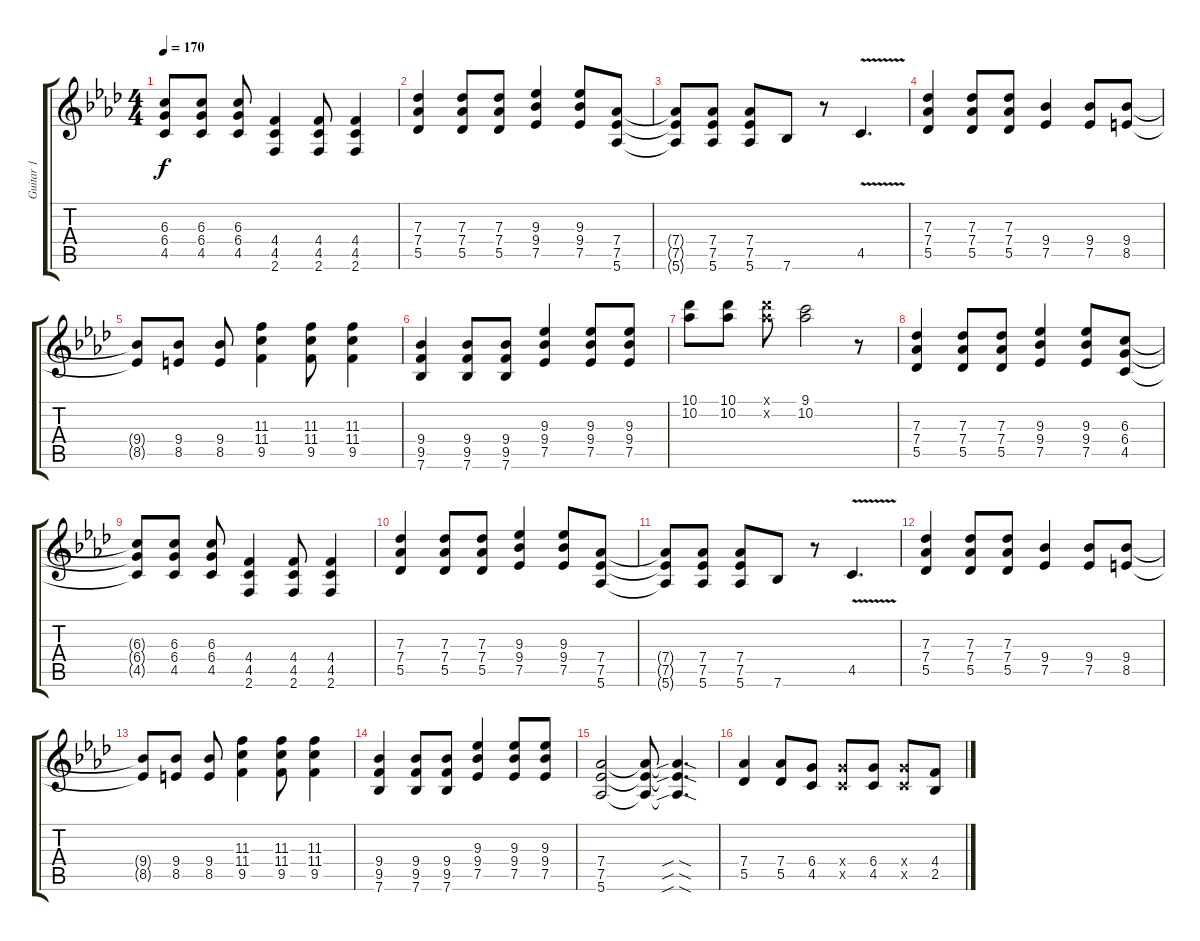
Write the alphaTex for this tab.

\track ("Guitar 1" "Guitar 1") {instrument overdrivenguitar}
\staff {score tabs}
\tuning (Eb4 Bb3 Gb3 Db3 Ab2 Eb2) {hide}
\ts (4 4)
\tempo 170
\clef g2
\ks ab
(6.3{t} 6.4{t} 4.5{t}).8{dy f} (6.3 6.4 4.5).8 (6.3 6.4 4.5).8 (4.4 4.5 2.6).4 (4.4 4.5 2.6).8 (4.4 4.5 2.6).4 |
(7.3 7.4 5.5).4 (7.3 7.4 5.5).8 (7.3 7.4 5.5).8 (9.3 9.4 7.5).4 (9.3 9.4 7.5).8 (7.4 7.5 5.6).8 |
(7.4{t} 7.5{t} 5.6{t}).8 (7.4 7.5 5.6).8 (7.4 7.5 5.6).8 7.6.8 r.8 4.5{v}.4{d} |
(7.3 7.4 5.5).4 (7.3 7.4 5.5).8 (7.3 7.4 5.5).8 (9.4 7.5).4 (9.4 7.5).8 (9.4 8.5).8 |
(9.4{t} 8.5{t}).8 (9.4 8.5).8 (9.4 8.5).8 (11.3 11.4 9.5).4 (11.3 11.4 9.5).8 (11.3 11.4 9.5).4 |
(9.4 9.5 7.6).4 (9.4 9.5 7.6).8 (9.4 9.5 7.6).8 (9.3 9.4 7.5).4 (9.3 9.4 7.5).8 (9.3 9.4 7.5).8 |
(10.1 10.2).8 (10.1 10.2).8 (10.1{x} 10.2{x}).8 (9.1 10.2).2 r.8 |
(7.3 7.4 5.5).4 (7.3 7.4 5.5).8 (7.3 7.4 5.5).8 (9.3 9.4 7.5).4 (9.3 9.4 7.5).8 (6.3 6.4 4.5).8 |
(6.3{t} 6.4{t} 4.5{t}).8 (6.3 6.4 4.5).8 (6.3 6.4 4.5).8 (4.4 4.5 2.6).4 (4.4 4.5 2.6).8 (4.4 4.5 2.6).4 |
(7.3 7.4 5.5).4 (7.3 7.4 5.5).8 (7.3 7.4 5.5).8 (9.3 9.4 7.5).4 (9.3 9.4 7.5).8 (7.4 7.5 5.6).8 |
(7.4{t} 7.5{t} 5.6{t}).8 (7.4 7.5 5.6).8 (7.4 7.5 5.6).8 7.6.8 r.8 4.5{v}.4{d} |
(7.3 7.4 5.5).4 (7.3 7.4 5.5).8 (7.3 7.4 5.5).8 (9.4 7.5).4 (9.4 7.5).8 (9.4 8.5).8 |
(9.4{t} 8.5{t}).8 (9.4 8.5).8 (9.4 8.5).8 (11.3 11.4 9.5).4 (11.3 11.4 9.5).8 (11.3 11.4 9.5).4 |
(9.4 9.5 7.6).4 (9.4 9.5 7.6).8 (9.4 9.5 7.6).8 (9.3 9.4 7.5).4 (9.3 9.4 7.5).8 (9.3 9.4 7.5).8 |
(7.4 7.5 5.6).2 (7.4{t} 7.5{t} 5.6{t}).8 (7.4{sib sod t} 7.5{sib sod t} 5.6{sib sod t}).4{d} |
(7.4 5.5).4 (7.4 5.5).8 (6.4 4.5).8 (6.4{x} 4.5{x}).8 (6.4 4.5).8 (6.4{x} 4.5{x}).8 (4.4 2.5).8
